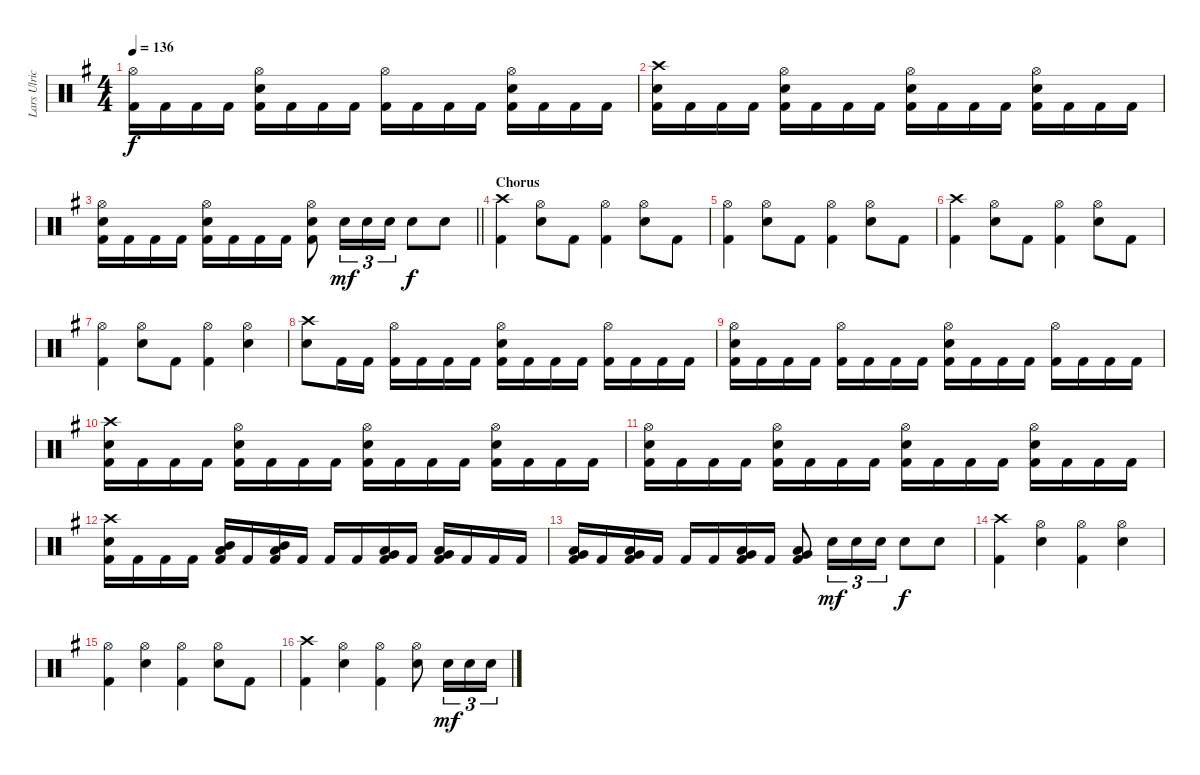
\track ("Lars Ulrich" "Lars Ulric") {instrument percussion}
\staff {score}
\articulation defaults
\ts (4 4)
\tempo 136
\clef neutral
\ks g
("Hi-Hat (open)" "Kick (hit) 2").16{dy f} "Kick (hit) 2".16 "Kick (hit) 2".16 "Kick (hit) 2".16 ("Hi-Hat (open)" "Snare (hit) 2" "Kick (hit) 2").16 "Kick (hit) 2".16 "Kick (hit) 2".16 "Kick (hit) 2".16 ("Hi-Hat (open)" "Kick (hit) 2").16 "Kick (hit) 2".16 "Kick (hit) 2".16 "Kick (hit) 2".16 ("Hi-Hat (open)" "Snare (hit) 2" "Kick (hit) 2").16 "Kick (hit) 2".16 "Kick (hit) 2".16 "Kick (hit) 2".16 |
("Crash high (hit)" "Snare (hit) 2" "Kick (hit) 2").16 "Kick (hit) 2".16 "Kick (hit) 2".16 "Kick (hit) 2".16 ("Hi-Hat (open)" "Snare (hit) 2" "Kick (hit) 2").16 "Kick (hit) 2".16 "Kick (hit) 2".16 "Kick (hit) 2".16 ("Hi-Hat (open)" "Snare (hit) 2" "Kick (hit) 2").16 "Kick (hit) 2".16 "Kick (hit) 2".16 "Kick (hit) 2".16 ("Hi-Hat (open)" "Snare (hit) 2" "Kick (hit) 2").16 "Kick (hit) 2".16 "Kick (hit) 2".16 "Kick (hit) 2".16 |
\barLineRight lightlight
("Hi-Hat (open)" "Snare (hit) 2" "Kick (hit) 2").16 "Kick (hit) 2".16 "Kick (hit) 2".16 "Kick (hit) 2".16 ("Hi-Hat (open)" "Snare (hit) 2" "Kick (hit) 2").16 "Kick (hit) 2".16 "Kick (hit) 2".16 "Kick (hit) 2".16 ("Hi-Hat (open)" "Snare (hit) 2" "Kick (hit) 2").8 "Snare (hit) 2".16{tu (3 2) dy mf} "Snare (hit) 2".16{tu (3 2)} "Snare (hit) 2".16{tu (3 2)} "Snare (hit) 2".8{dy f} "Snare (hit) 2".8 |
\section ("" "Chorus")
("Crash high (hit)" "Kick (hit) 2").4 ("Hi-Hat (open)" "Snare (hit) 2").8 "Kick (hit) 2".8 ("Hi-Hat (open)" "Kick (hit) 2").4 ("Hi-Hat (open)" "Snare (hit) 2").8 "Kick (hit) 2".8 |
("Hi-Hat (open)" "Kick (hit) 2").4 ("Hi-Hat (open)" "Snare (hit) 2").8 "Kick (hit) 2".8 ("Hi-Hat (open)" "Kick (hit) 2").4 ("Hi-Hat (open)" "Snare (hit) 2").8 "Kick (hit) 2".8 |
("Crash high (hit)" "Kick (hit) 2").4 ("Hi-Hat (open)" "Snare (hit) 2").8 "Kick (hit) 2".8 ("Hi-Hat (open)" "Kick (hit) 2").4 ("Hi-Hat (open)" "Snare (hit) 2").8 "Kick (hit) 2".8 |
("Hi-Hat (open)" "Kick (hit) 2").4 ("Hi-Hat (open)" "Snare (hit) 2").8 "Kick (hit) 2".8 ("Hi-Hat (open)" "Kick (hit) 2").4 ("Hi-Hat (open)" "Snare (hit) 2").4 |
("Crash high (hit)" "Snare (hit) 2").8 "Kick (hit) 2".16 "Kick (hit) 2".16 ("Hi-Hat (open)" "Kick (hit) 2").16 "Kick (hit) 2".16 "Kick (hit) 2".16 "Kick (hit) 2".16 ("Hi-Hat (open)" "Snare (hit) 2" "Kick (hit) 2").16 "Kick (hit) 2".16 "Kick (hit) 2".16 "Kick (hit) 2".16 ("Hi-Hat (open)" "Kick (hit) 2").16 "Kick (hit) 2".16 "Kick (hit) 2".16 "Kick (hit) 2".16 |
("Hi-Hat (open)" "Snare (hit) 2" "Kick (hit) 2").16 "Kick (hit) 2".16 "Kick (hit) 2".16 "Kick (hit) 2".16 ("Hi-Hat (open)" "Kick (hit) 2").16 "Kick (hit) 2".16 "Kick (hit) 2".16 "Kick (hit) 2".16 ("Hi-Hat (open)" "Snare (hit) 2" "Kick (hit) 2").16 "Kick (hit) 2".16 "Kick (hit) 2".16 "Kick (hit) 2".16 ("Hi-Hat (open)" "Kick (hit) 2").16 "Kick (hit) 2".16 "Kick (hit) 2".16 "Kick (hit) 2".16 |
("Crash high (hit)" "Snare (hit) 2" "Kick (hit) 2").16 "Kick (hit) 2".16 "Kick (hit) 2".16 "Kick (hit) 2".16 ("Hi-Hat (open)" "Snare (hit) 2" "Kick (hit) 2").16 "Kick (hit) 2".16 "Kick (hit) 2".16 "Kick (hit) 2".16 ("Hi-Hat (open)" "Snare (hit) 2" "Kick (hit) 2").16 "Kick (hit) 2".16 "Kick (hit) 2".16 "Kick (hit) 2".16 ("Hi-Hat (open)" "Snare (hit) 2" "Kick (hit) 2").16 "Kick (hit) 2".16 "Kick (hit) 2".16 "Kick (hit) 2".16 |
("Hi-Hat (open)" "Snare (hit) 2" "Kick (hit) 2").16 "Kick (hit) 2".16 "Kick (hit) 2".16 "Kick (hit) 2".16 ("Hi-Hat (open)" "Snare (hit) 2" "Kick (hit) 2").16 "Kick (hit) 2".16 "Kick (hit) 2".16 "Kick (hit) 2".16 ("Hi-Hat (open)" "Snare (hit) 2" "Kick (hit) 2").16 "Kick (hit) 2".16 "Kick (hit) 2".16 "Kick (hit) 2".16 ("Hi-Hat (open)" "Snare (hit) 2" "Kick (hit) 2").16 "Kick (hit) 2".16 "Kick (hit) 2".16 "Kick (hit) 2".16 |
("Crash high (hit)" "Snare (hit) 2" "Kick (hit) 2").16 "Kick (hit) 2".16 "Kick (hit) 2".16 "Kick (hit) 2".16 ("Mid Tom (hit)" "Low Tom (hit)" "Kick (hit) 2").16 "Kick (hit) 2".16 ("Mid Tom (hit)" "Low Tom (hit)" "Kick (hit) 2").16 "Kick (hit) 2".16 "Kick (hit) 2".16 "Kick (hit) 2".16 ("Low Tom (hit)" "Very Low Tom (hit)" "Kick (hit) 2").16 "Kick (hit) 2".16 ("Low Tom (hit)" "Very Low Tom (hit)" "Kick (hit) 2").16 "Kick (hit) 2".16 "Kick (hit) 2".16 "Kick (hit) 2".16 |
("Very Low Tom (hit)" "Low Floor Tom (hit)" "Kick (hit) 2").16 "Kick (hit) 2".16 ("Very Low Tom (hit)" "Low Floor Tom (hit)" "Kick (hit) 2").16 "Kick (hit) 2".16 "Kick (hit) 2".16 "Kick (hit) 2".16 ("Very Low Tom (hit)" "Low Floor Tom (hit)" "Kick (hit) 2").16 "Kick (hit) 2".16 ("Very Low Tom (hit)" "Low Floor Tom (hit)" "Kick (hit) 2").8 "Snare (hit) 2".16{tu (3 2) dy mf} "Snare (hit) 2".16{tu (3 2)} "Snare (hit) 2".16{tu (3 2)} "Snare (hit) 2".8{dy f} "Snare (hit) 2".8 |
("Crash high (hit)" "Kick (hit) 2").4 ("Hi-Hat (open)" "Snare (hit) 2").4 ("Hi-Hat (open)" "Kick (hit) 2").4 ("Hi-Hat (open)" "Snare (hit) 2").4 |
("Hi-Hat (open)" "Kick (hit) 2").4 ("Hi-Hat (open)" "Snare (hit) 2").4 ("Hi-Hat (open)" "Kick (hit) 2").4 ("Hi-Hat (open)" "Snare (hit) 2").8 "Kick (hit) 2".8 |
("Crash high (hit)" "Kick (hit) 2").4 ("Hi-Hat (open)" "Snare (hit) 2").4 ("Hi-Hat (open)" "Kick (hit) 2").4 ("Hi-Hat (open)" "Snare (hit) 2").8 "Snare (hit) 2".16{tu (3 2) dy mf} "Snare (hit) 2".16{tu (3 2)} "Snare (hit) 2".16{tu (3 2)}
